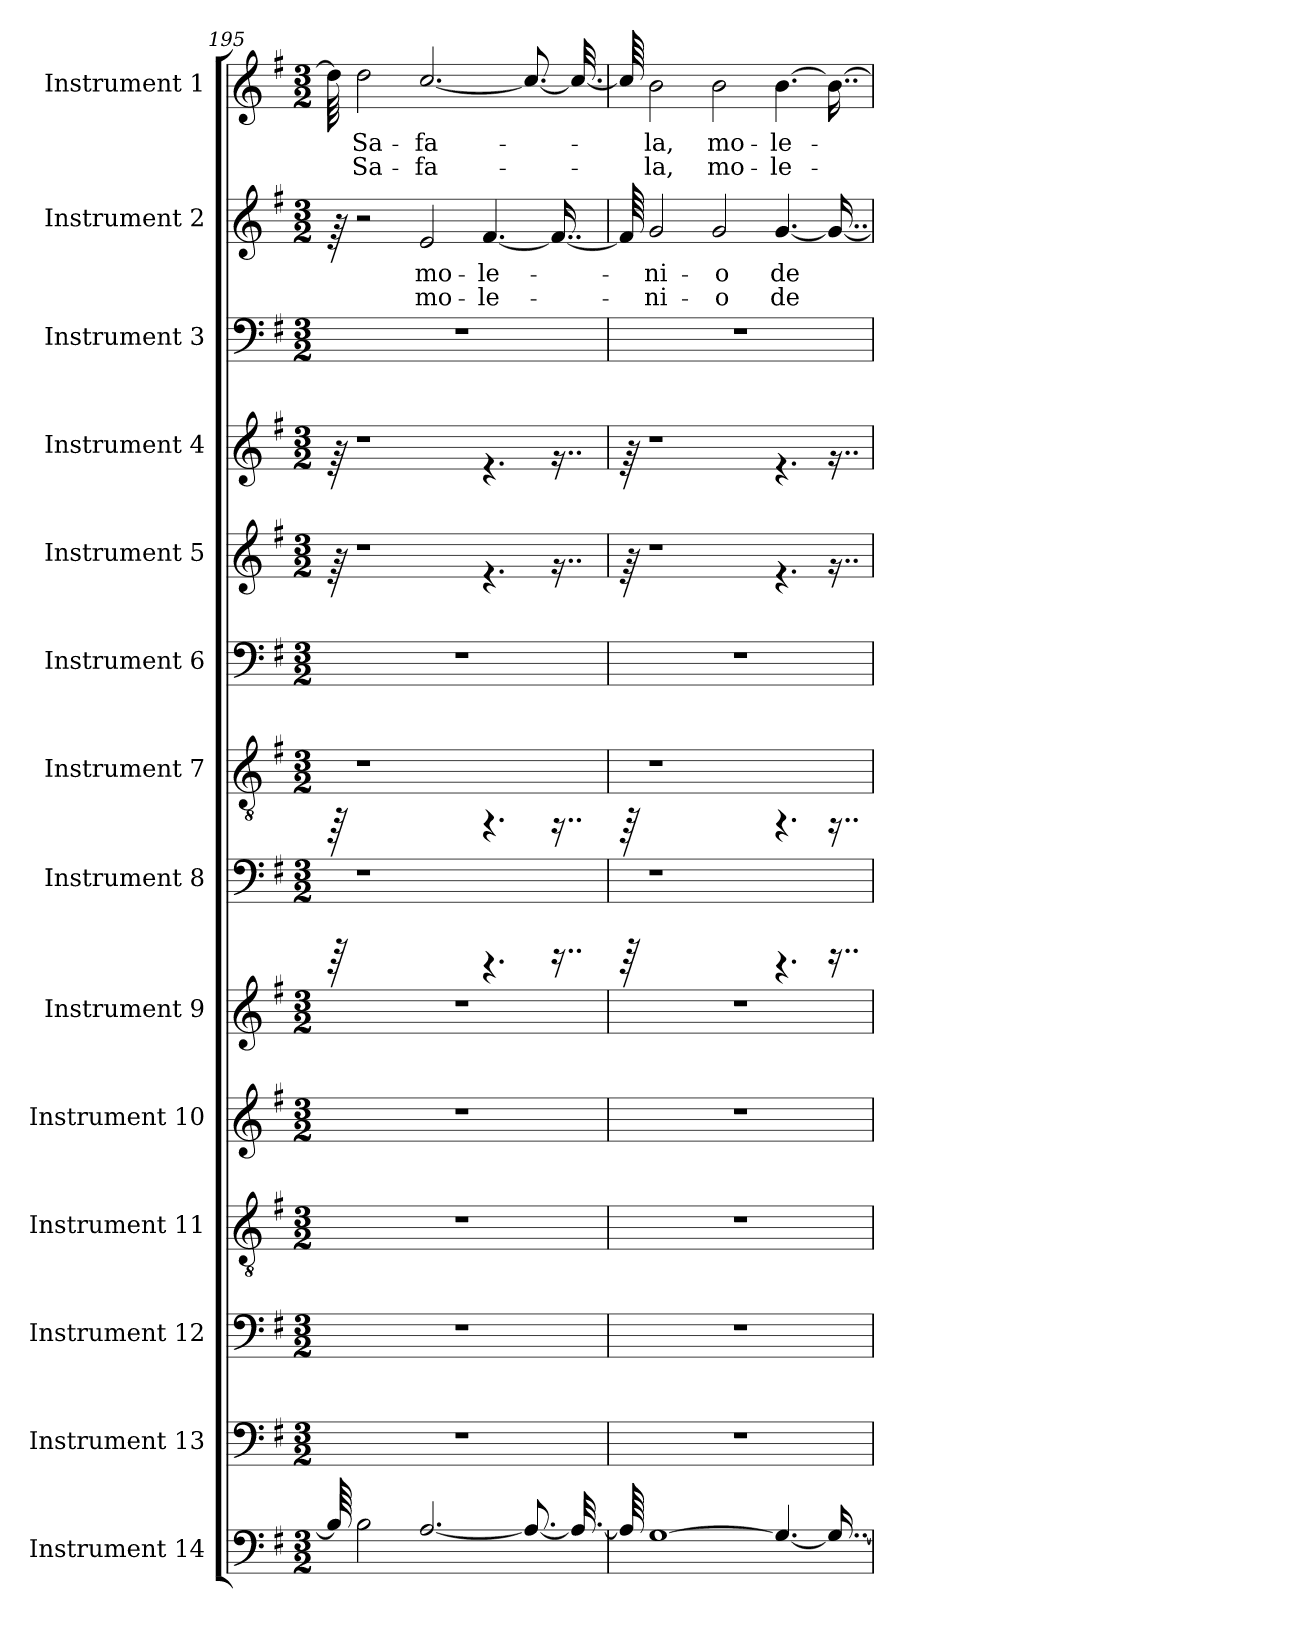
**kern	**kern	**kern	**kern	**kern	**kern	**kern	**kern	**kern	**kern	**kern	**kern	**kern	**text	**text	**kern	**text	**text
*part14	*part13	*part12	*part11	*part10	*part9	*part8	*part7	*part6	*part5	*part4	*part3	*part2	*part2	*part2	*part1	*part1	*part1
*staff14	*staff13	*staff12	*staff11	*staff10	*staff9	*staff8	*staff7	*staff6	*staff5	*staff4	*staff3	*staff2	*staff2	*staff2	*staff1	*staff1	*staff1
*I"Instrument 14	*I"Instrument 13	*I"Instrument 12	*I"Instrument 11	*I"Instrument 10	*I"Instrument 9	*I"Instrument 8	*I"Instrument 7	*I"Instrument 6	*I"Instrument 5	*I"Instrument 4	*I"Instrument 3	*I"Instrument 2	*	*	*I"Instrument 1	*	*
*clefF4	*clefF4	*clefF4	*clefGv2	*clefG2	*clefG2	*clefF4	*clefGv2	*clefF4	*clefG2	*clefG2	*clefF4	*clefG2	*	*	*clefG2	*	*
*k[f#]	*k[f#]	*k[f#]	*k[f#]	*k[f#]	*k[f#]	*k[f#]	*k[f#]	*k[f#]	*k[f#]	*k[f#]	*k[f#]	*k[f#]	*	*	*k[f#]	*	*
*G:	*G:	*G:	*G:	*G:	*G:	*G:	*G:	*G:	*G:	*G:	*G:	*G:	*	*	*G:	*	*
*M3/2	*M3/2	*M3/2	*M3/2	*M3/2	*M3/2	*M3/2	*M3/2	*M3/2	*M3/2	*M3/2	*M3/2	*M3/2	*	*	*M3/2	*	*
=195	=195	=195	=195	=195	=195	=195	=195	=195	=195	=195	=195	=195	=195	=195	=195	=195	=195
64B/]	1.r	1.r	1.r	1.r	1.r	64rCCC	64rFF	1.r	64rf	64rf	1.r	64rf	.	.	64dd\]	.	.
!	!	!	!	!	!	!	!	!	!	!	!	!	!	!	!	!LO:LY:b:cj	!LO:LY:b:cj
2B\	.	.	.	.	.	1r	1r	.	1r	1r	.	2r	.	.	2dd\	Sa-	-Sa-
!	!	!	!	!	!	!	!	!	!	!	!	!	!LO:LY:b:rj	!LO:LY:b:rj	!	!LO:LY:b:cj	!LO:LY:b:cj
[<2.A/	.	.	.	.	.	.	.	.	.	.	.	2e/	mo-	-mo-	[<2.cc/	-fa-	-fa-
!	!	!	!	!	!	!	!	!	!	!	!	!	!LO:LY:b:rj	!LO:LY:b:rj	!	!	!
.	.	.	.	.	.	4.rCCC	4.rFF	.	4.rf	4.rf	.	[<4.f#/	-le-	-le-	.	.	.
8.A/_<	.	.	.	.	.	.	.	.	.	.	.	.	.	.	8.cc/_<	.	.
.	.	.	.	.	.	16..rCCC	16..rFF	.	16..rf	16..rf	.	16..f#/_<	.	.	.	.	.
32.A/_<	.	.	.	.	.	.	.	.	.	.	.	.	.	.	32.cc/_<	.	.
=196	=196	=196	=196	=196	=196	=196	=196	=196	=196	=196	=196	=196	=196	=196	=196	=196	=196
64A/]	1.r	1.r	1.r	1.r	1.r	64rCCC	64rFF	1.r	64rf	64rf	1.r	64f#/]	.	.	64cc/]	.	.
!	!	!	!	!	!	!	!	!	!	!	!	!	!LO:LY:b:rj	!LO:LY:b:rj	!	!LO:LY:b:cj	!LO:LY:b:cj
[<1G	.	.	.	.	.	1r	1r	.	1r	1r	.	2g/	-ni-	-ni-	2b\	-la,	la,
!	!	!	!	!	!	!	!	!	!	!	!	!	!LO:LY:b:rj	!LO:LY:b:rj	!	!LO:LY:b:cj	!LO:LY:b:cj
.	.	.	.	.	.	.	.	.	.	.	.	2g/	-o	o	2b\	mo-	-mo-
!	!	!	!	!	!	!	!	!	!	!	!	!	!LO:LY:b:rj	!LO:LY:b:rj	!	!LO:LY:b:cj	!LO:LY:b:cj
4.G/_<	.	.	.	.	.	4.rCCC	4.rFF	.	4.rf	4.rf	.	[<4.g/	de	de	[>4.b\	-le-	-le-
16..G/_<	.	.	.	.	.	16..rCCC	16..rFF	.	16..rf	16..rf	.	16..g/_<	.	.	16..b\_>	.	.
=	=	=	=	=	=	=	=	=	=	=	=	=	=	=	=	=	=
*-	*-	*-	*-	*-	*-	*-	*-	*-	*-	*-	*-	*-	*-	*-	*-	*-	*-
